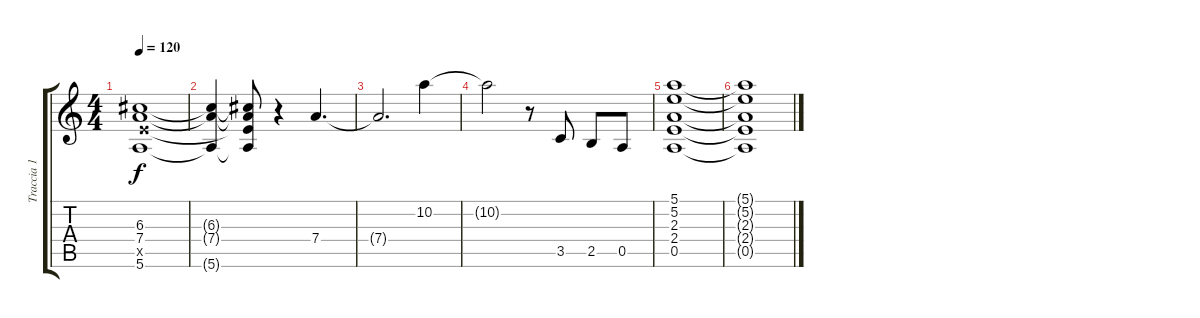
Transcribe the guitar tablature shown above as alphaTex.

\track ("Traccia 1" "Traccia 1") {instrument distortionguitar}
\staff {score tabs}
\tuning (E4 B3 G3 D3 A2 E2) {hide}
\ts (4 4)
\tempo 120
\clef g2
\ks c
(6.3 7.4 7.5{x} 5.6).1{dy f} |
(6.3{t} 7.4{t} 5.6{t}).4 (6.3{t} 7.4{t} 7.5{t} 5.6{t}).8 r.4 7.4.4{d} |
7.4{t}.2{d} 10.2.4 |
10.2{t}.2 r.8{instrument electricguitarclean} 3.5.8 2.5.8 0.5.8 |
(5.1 5.2 2.3 2.4 0.5).1 |
(5.1{t} 5.2{t} 2.3{t} 2.4{t} 0.5{t}).1
